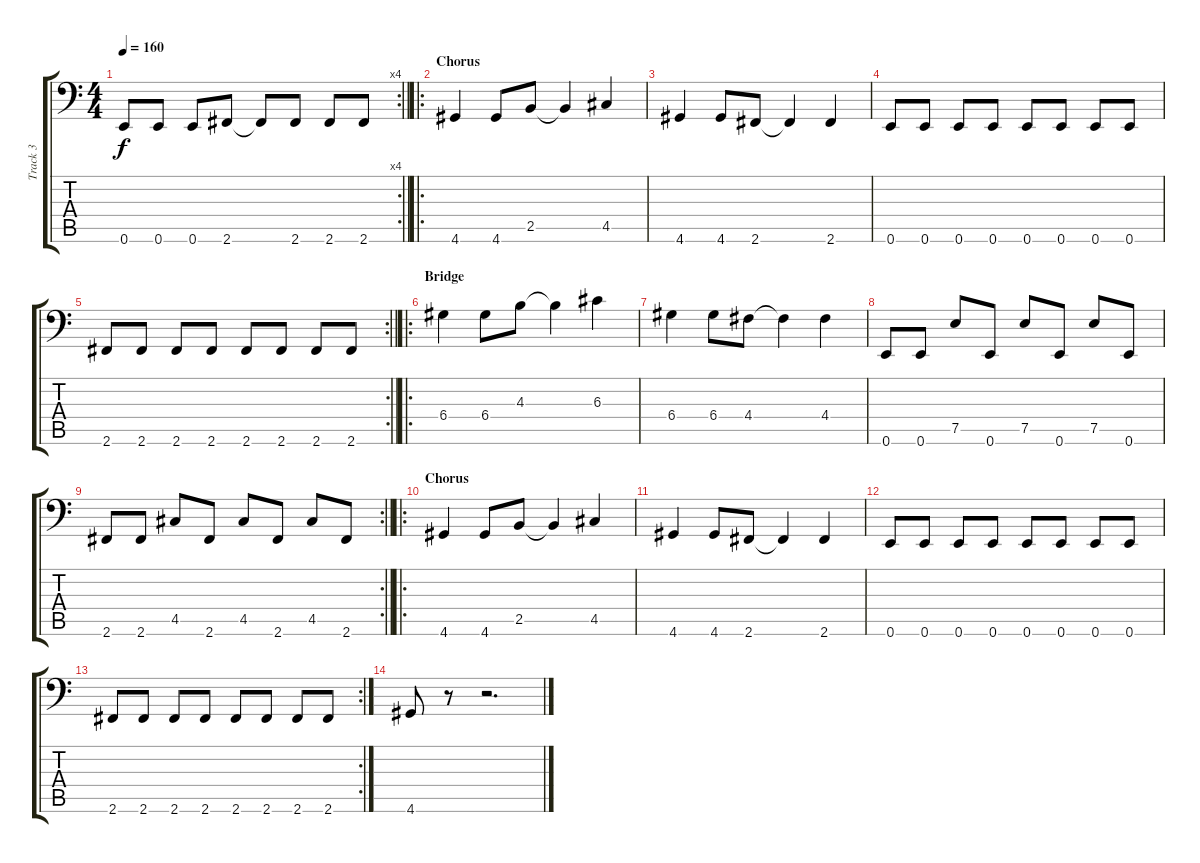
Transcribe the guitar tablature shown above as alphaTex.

\track ("Track 3" "Track 3") {instrument electricbasspick}
\staff {score tabs}
\tuning (E3 B2 G2 D2 A1 E1) {hide}
\rc 4
\ts (4 4)
\tempo 160
\clef f4
\barLineRight lightlight
\ks c
0.6.8{dy f} 0.6.8 0.6.8 2.6.8 2.6{t}.8 2.6.8 2.6.8 2.6.8 |
\ro
\section ("" "Chorus")
4.6.4 4.6.8 2.5.8 2.5{t}.4 4.5.4 |
4.6.4 4.6.8 2.6.8 2.6{t}.4 2.6.4 |
0.6.8 0.6.8 0.6.8 0.6.8 0.6.8 0.6.8 0.6.8 0.6.8 |
\rc 2
\barLineRight lightlight
2.6.8 2.6.8 2.6.8 2.6.8 2.6.8 2.6.8 2.6.8 2.6.8 |
\ro
\section ("" "Bridge")
6.4.4 6.4.8 4.3.8 4.3{t}.4 6.3.4 |
6.4.4 6.4.8 4.4.8 4.4{t}.4 4.4.4 |
0.6.8 0.6.8 7.5.8 0.6.8 7.5.8 0.6.8 7.5.8 0.6.8 |
\rc 2
\barLineRight lightlight
2.6.8 2.6.8 4.5.8 2.6.8 4.5.8 2.6.8 4.5.8 2.6.8 |
\ro
\section ("" "Chorus")
4.6.4 4.6.8 2.5.8 2.5{t}.4 4.5.4 |
4.6.4 4.6.8 2.6.8 2.6{t}.4 2.6.4 |
0.6.8 0.6.8 0.6.8 0.6.8 0.6.8 0.6.8 0.6.8 0.6.8 |
\rc 2
2.6.8 2.6.8 2.6.8 2.6.8 2.6.8 2.6.8 2.6.8 2.6.8 |
4.6.8 r.8 r.2{d}
